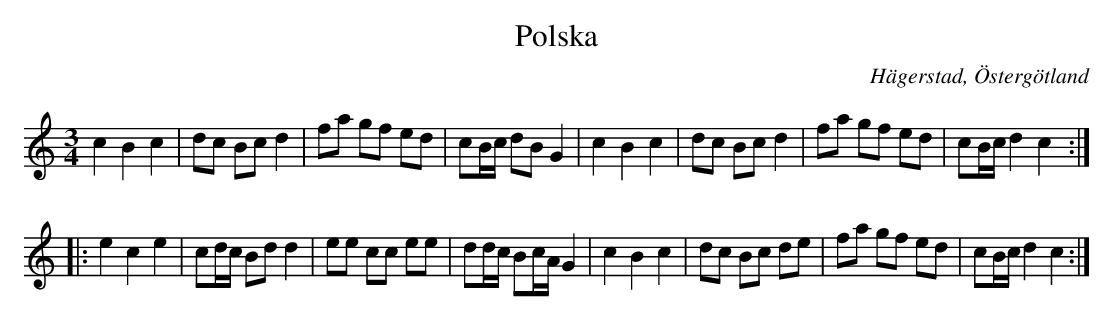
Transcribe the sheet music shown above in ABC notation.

X:1
T:Polska
O:Hägerstad, Östergötland
M:3/4
L:1/8
K:C
c2 B2 c2 | dc Bc d2 | fa gf ed | cB/2c/2 dB G2 | c2 B2 c2 | dc Bc d2 | fa gf ed | cB/2c/2 d2 c2 ::
e2 c2 e2 | cd/2c/2 Bd d2 | ee cc ee | dd/2c/2 Bc/2A/2 G2 | c2 B2 c2 | dc Bc de | fa gf ed | cB/2c/2 d2 c2 :|]
